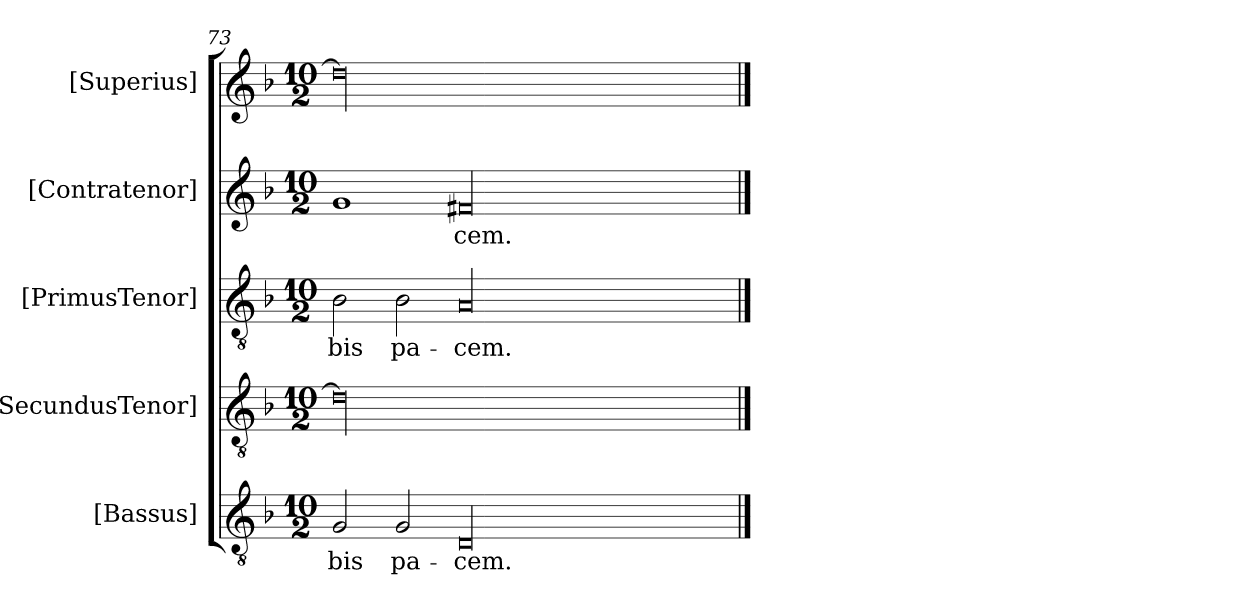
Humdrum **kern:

**kern	**text	**kern	**kern	**text	**kern	**text	**kern
*part5	*part5	*part4	*part3	*part3	*part2	*part2	*part1
*staff5	*staff5	*staff4	*staff3	*staff3	*staff2	*staff2	*staff1
*I"[Bassus]	*	*I"[SecundusTenor]	*I"[PrimusTenor]	*	*I"[Contratenor]	*	*I"[Superius]
*clefGv2	*	*clefGv2	*clefGv2	*	*clefG2	*	*clefG2
*k[b-]	*	*k[b-]	*k[b-]	*	*k[b-]	*	*k[b-]
*M10/2	*	*M10/2	*M10/2	*	*M10/2	*	*M10/2
=73	=73	=73	=73	=73	=73	=73	=73
2G/	-bis	00d\]	2B-\	-bis	1g/	.	00dd\]
2G/	pa-	.	2B-\	pa-	.	.	.
00D/	-cem.	.	00A/	-cem.	00f#X/	-cem.	.
.	.	1ryy	.	.	.	.	1ryy
==	==	==	==	==	==	==	==
*-	*-	*-	*-	*-	*-	*-	*-
